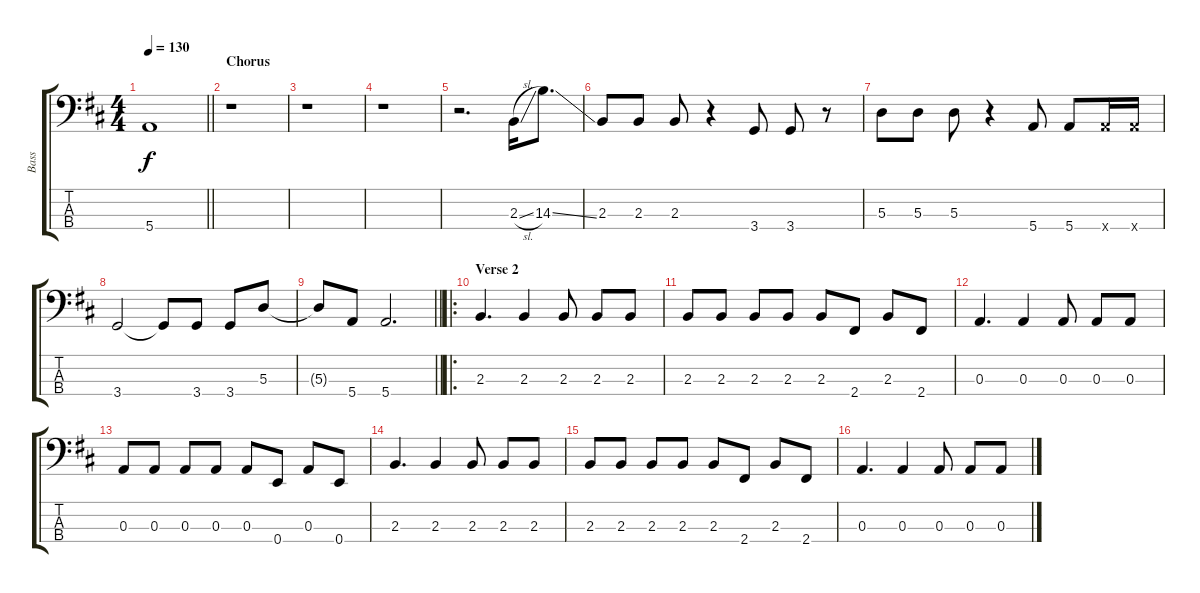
\track ("Bass" "Bass") {instrument electricbassfinger}
\staff {score tabs}
\tuning (G2 D2 A1 E1) {hide}
\ts (4 4)
\tempo 130
\clef f4
\barLineRight lightlight
\ks d
5.4{t}.1{dy f} |
\section ("" "Chorus")
r.1 |
r.1 |
r.1 |
r.2{d} 2.3{sl}.16 14.3{ss}.8{d} |
2.3.8 2.3.8 2.3.8 r.4 3.4.8 3.4.8 r.8 |
5.3.8 5.3.8 5.3.8 r.4 5.4.8 5.4.8 5.4{x}.16 5.4{x}.16 |
3.4.2 3.4{t}.8 3.4.8 3.4.8 5.3.8 |
\barLineRight lightlight
5.3{t}.8 5.4.8 5.4.2{d} |
\ro
\section ("" "Verse 2")
2.3.4{d} 2.3.4 2.3.8 2.3.8 2.3.8 |
2.3.8 2.3.8 2.3.8 2.3.8 2.3.8 2.4.8 2.3.8 2.4.8 |
0.3.4{d} 0.3.4 0.3.8 0.3.8 0.3.8 |
0.3.8 0.3.8 0.3.8 0.3.8 0.3.8 0.4.8 0.3.8 0.4.8 |
2.3.4{d} 2.3.4 2.3.8 2.3.8 2.3.8 |
2.3.8 2.3.8 2.3.8 2.3.8 2.3.8 2.4.8 2.3.8 2.4.8 |
0.3.4{d} 0.3.4 0.3.8 0.3.8 0.3.8
